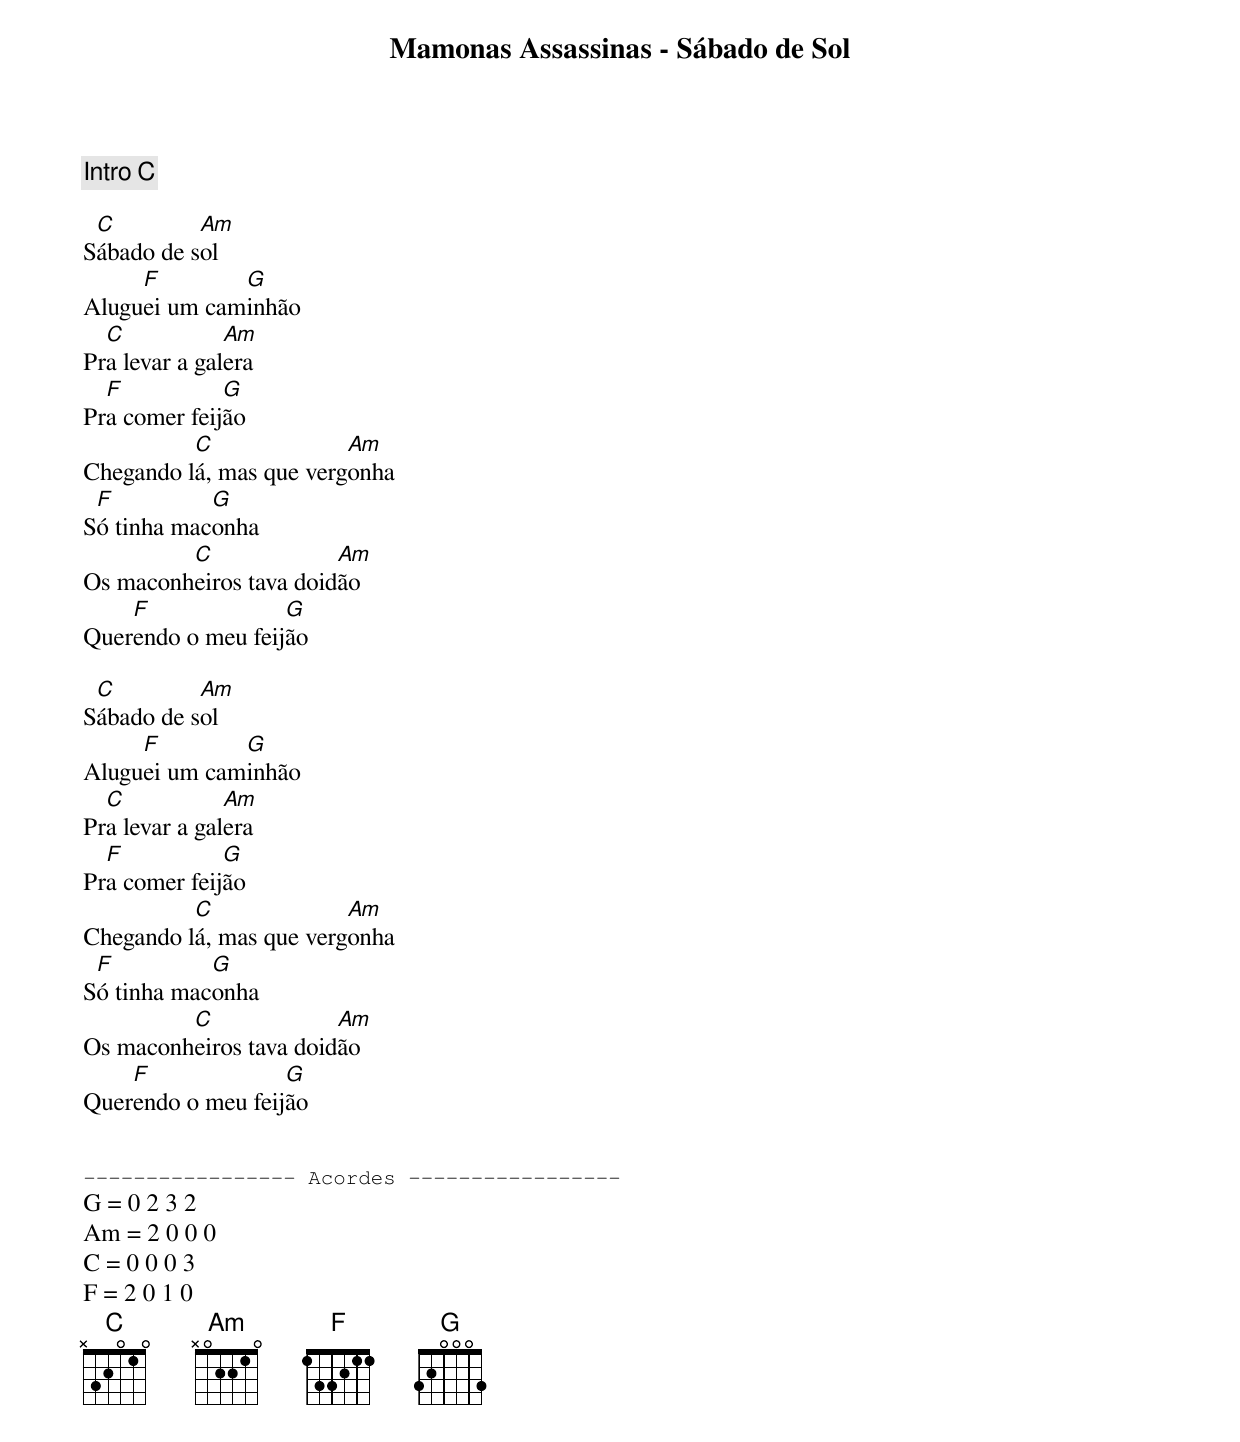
Mamonas Assassinas - Sábado de Sol

[Intro] C

 C         Am
Sábado de sol
     F        G
Aluguei um caminhão
  C            Am
Pra levar a galera
  F           G
Pra comer feijão
          C              Am
Chegando lá, mas que vergonha
 F          G
Só tinha maconha
         C              Am
Os maconheiros tava doidão
    F              G
Querendo o meu feijão

 C         Am
Sábado de sol
     F        G
Aluguei um caminhão
  C            Am
Pra levar a galera
  F           G
Pra comer feijão
          C              Am
Chegando lá, mas que vergonha
 F          G
Só tinha maconha
         C              Am
Os maconheiros tava doidão
    F              G
Querendo o meu feijão


----------------- Acordes -----------------
G = 0 2 3 2
Am = 2 0 0 0
C = 0 0 0 3
F = 2 0 1 0
